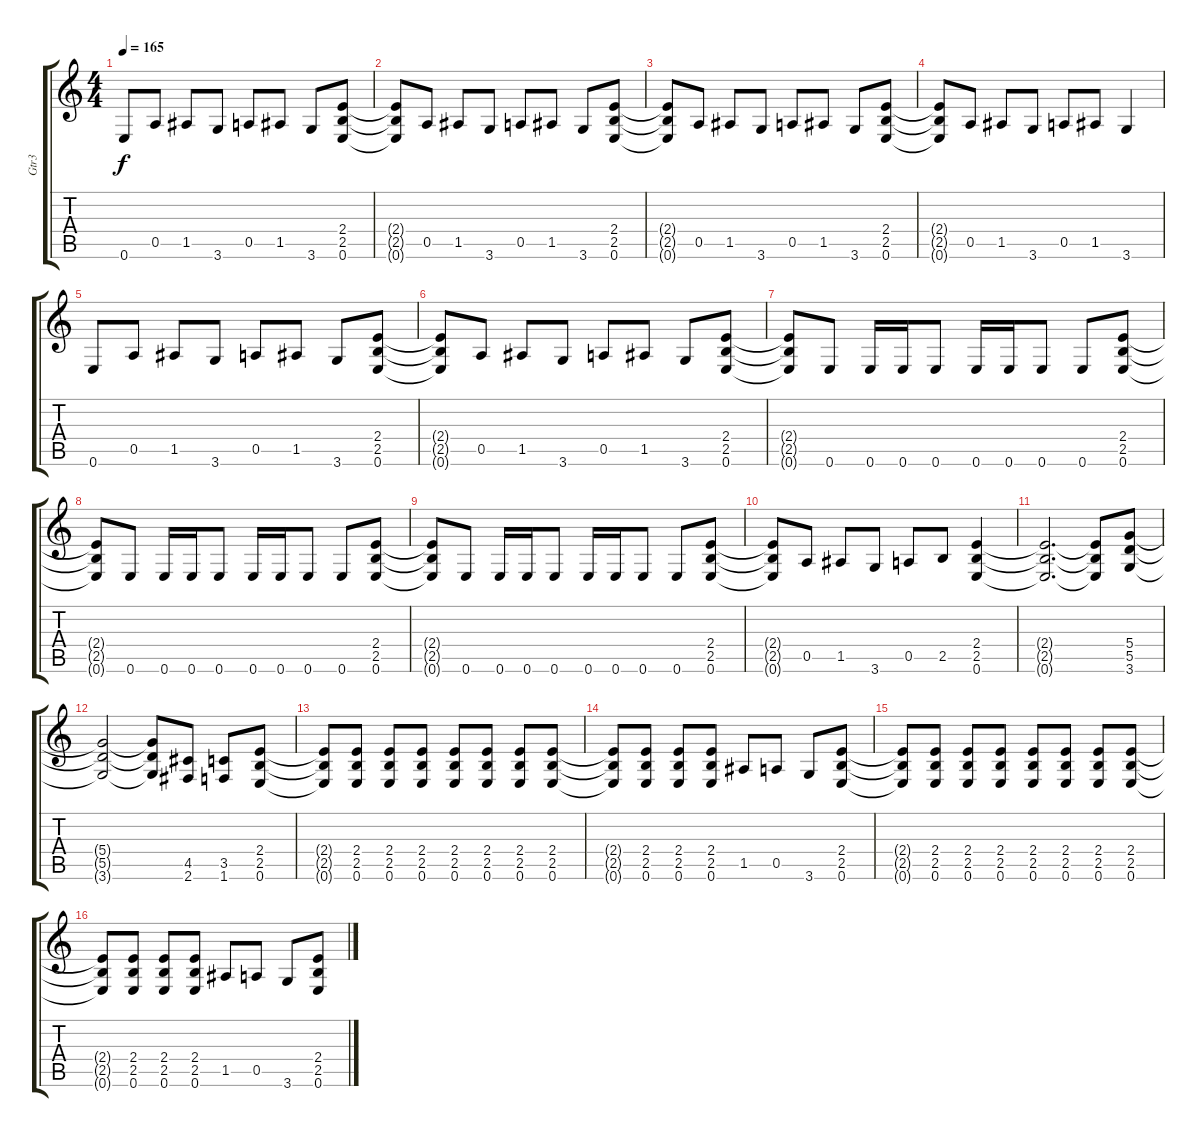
\track ("Gtr3" "Gtr3") {instrument distortionguitar}
\staff {score tabs}
\tuning (E4 B3 G3 D3 A2 E2) {hide}
\ts (4 4)
\tempo 165
\clef g2
\ks c
0.6.8{dy f} 0.5.8 1.5.8 3.6.8 0.5.8 1.5.8 3.6.8 (2.4 2.5 0.6).8 |
(2.4{t} 2.5{t} 0.6{t}).8 0.5.8 1.5.8 3.6.8 0.5.8 1.5.8 3.6.8 (2.4 2.5 0.6).8 |
(2.4{t} 2.5{t} 0.6{t}).8 0.5.8 1.5.8 3.6.8 0.5.8 1.5.8 3.6.8 (2.4 2.5 0.6).8 |
(2.4{t} 2.5{t} 0.6{t}).8 0.5.8 1.5.8 3.6.8 0.5.8 1.5.8 3.6.4 |
0.6.8 0.5.8 1.5.8 3.6.8 0.5.8 1.5.8 3.6.8 (2.4 2.5 0.6).8 |
(2.4{t} 2.5{t} 0.6{t}).8 0.5.8 1.5.8 3.6.8 0.5.8 1.5.8 3.6.8 (2.4 2.5 0.6).8 |
(2.4{t} 2.5{t} 0.6{t}).8 0.6.8 0.6.16 0.6.16 0.6.8 0.6.16 0.6.16 0.6.8 0.6.8 (2.4 2.5 0.6).8 |
(2.4{t} 2.5{t} 0.6{t}).8 0.6.8 0.6.16 0.6.16 0.6.8 0.6.16 0.6.16 0.6.8 0.6.8 (2.4 2.5 0.6).8 |
(2.4{t} 2.5{t} 0.6{t}).8 0.6.8 0.6.16 0.6.16 0.6.8 0.6.16 0.6.16 0.6.8 0.6.8 (2.4 2.5 0.6).8 |
(2.4{t} 2.5{t} 0.6{t}).8 0.5.8 1.5.8 3.6.8 0.5.8 2.5.8 (2.4 2.5 0.6).4 |
(2.4{t} 2.5{t} 0.6{t}).2{d} (2.4{t} 2.5{t} 0.6{t}).8 (5.4 5.5 3.6).8 |
(5.4{t} 5.5{t} 3.6{t}).2 (5.4{t} 5.5{t} 3.6{t}).8 (4.5 2.6).8 (3.5 1.6).8 (2.4 2.5 0.6).8 |
(2.4{t} 2.5{t} 0.6{t}).8 (2.4 2.5 0.6).8 (2.4 2.5 0.6).8 (2.4 2.5 0.6).8 (2.4 2.5 0.6).8 (2.4 2.5 0.6).8 (2.4 2.5 0.6).8 (2.4 2.5 0.6).8 |
(2.4{t} 2.5{t} 0.6{t}).8 (2.4 2.5 0.6).8 (2.4 2.5 0.6).8 (2.4 2.5 0.6).8 1.5.8 0.5.8 3.6.8 (2.4 2.5 0.6).8 |
(2.4{t} 2.5{t} 0.6{t}).8 (2.4 2.5 0.6).8 (2.4 2.5 0.6).8 (2.4 2.5 0.6).8 (2.4 2.5 0.6).8 (2.4 2.5 0.6).8 (2.4 2.5 0.6).8 (2.4 2.5 0.6).8 |
(2.4{t} 2.5{t} 0.6{t}).8 (2.4 2.5 0.6).8 (2.4 2.5 0.6).8 (2.4 2.5 0.6).8 1.5.8 0.5.8 3.6.8 (2.4 2.5 0.6).8
